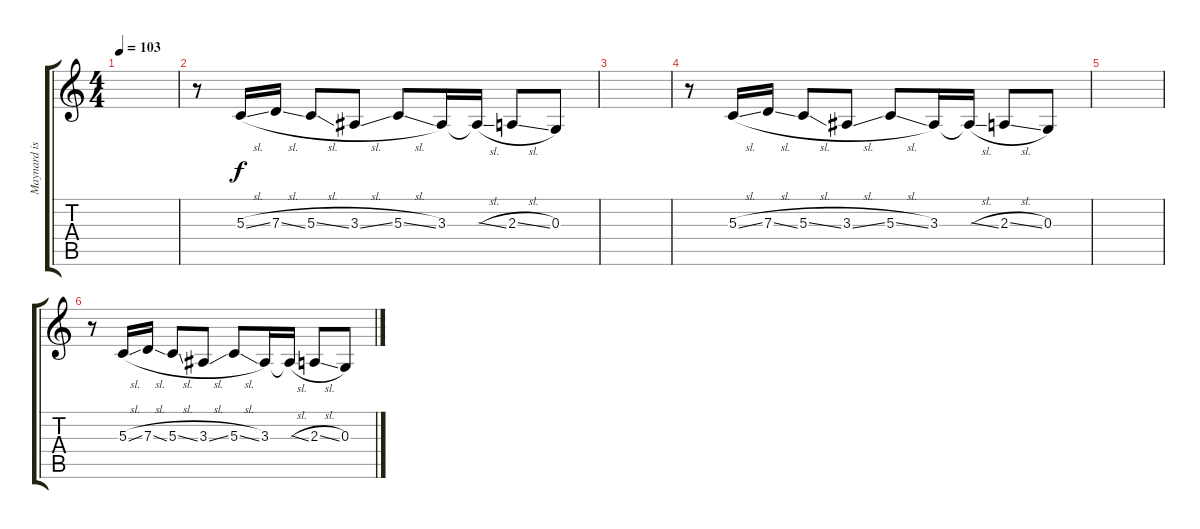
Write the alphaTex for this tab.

\track ("Maynard is God" "Maynard is") {instrument piccolo}
\staff {score tabs}
\tuning (E4 B3 G3 D3 A2 E2) {hide}
\ts (4 4)
\tempo 103
\clef g2
\ks c
|
r.8 5.3{sl}.16 7.3{sl}.16 5.3{sl}.8 3.3{sl}.8 5.3{sl}.8 3.3.16 3.3{sl t}.16 2.3{sl}.8 0.3.8 |
|
r.8 5.3{sl}.16 7.3{sl}.16 5.3{sl}.8 3.3{sl}.8 5.3{sl}.8 3.3.16 3.3{sl t}.16 2.3{sl}.8 0.3.8 |
|
r.8 5.3{sl}.16 7.3{sl}.16 5.3{sl}.8 3.3{sl}.8 5.3{sl}.8 3.3.16 3.3{sl t}.16 2.3{sl}.8 0.3.8
